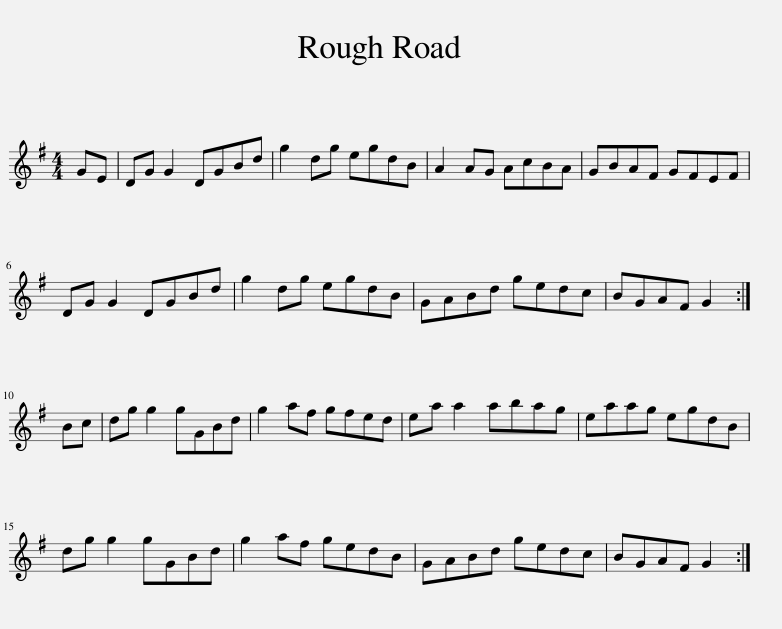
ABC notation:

X:1
L:1/8
M:4/4
I:linebreak $
K:G
V:1 treble
V:1
 GE | DG G2 DGBd | g2 dg egdB | A2 AG AcBA | GBAF GFEF |$ %5
 DG G2 DGBd | g2 dg egdB | GABd gedc | BGAF G2 :|$ Bc | %10
 dg g2 gGBd | g2 af gfed | ea a2 abag | eaag egdB |$ dg g2 gGBd | %15
 g2 af gedB | GABd gedc | BGAF G2 :| %18
